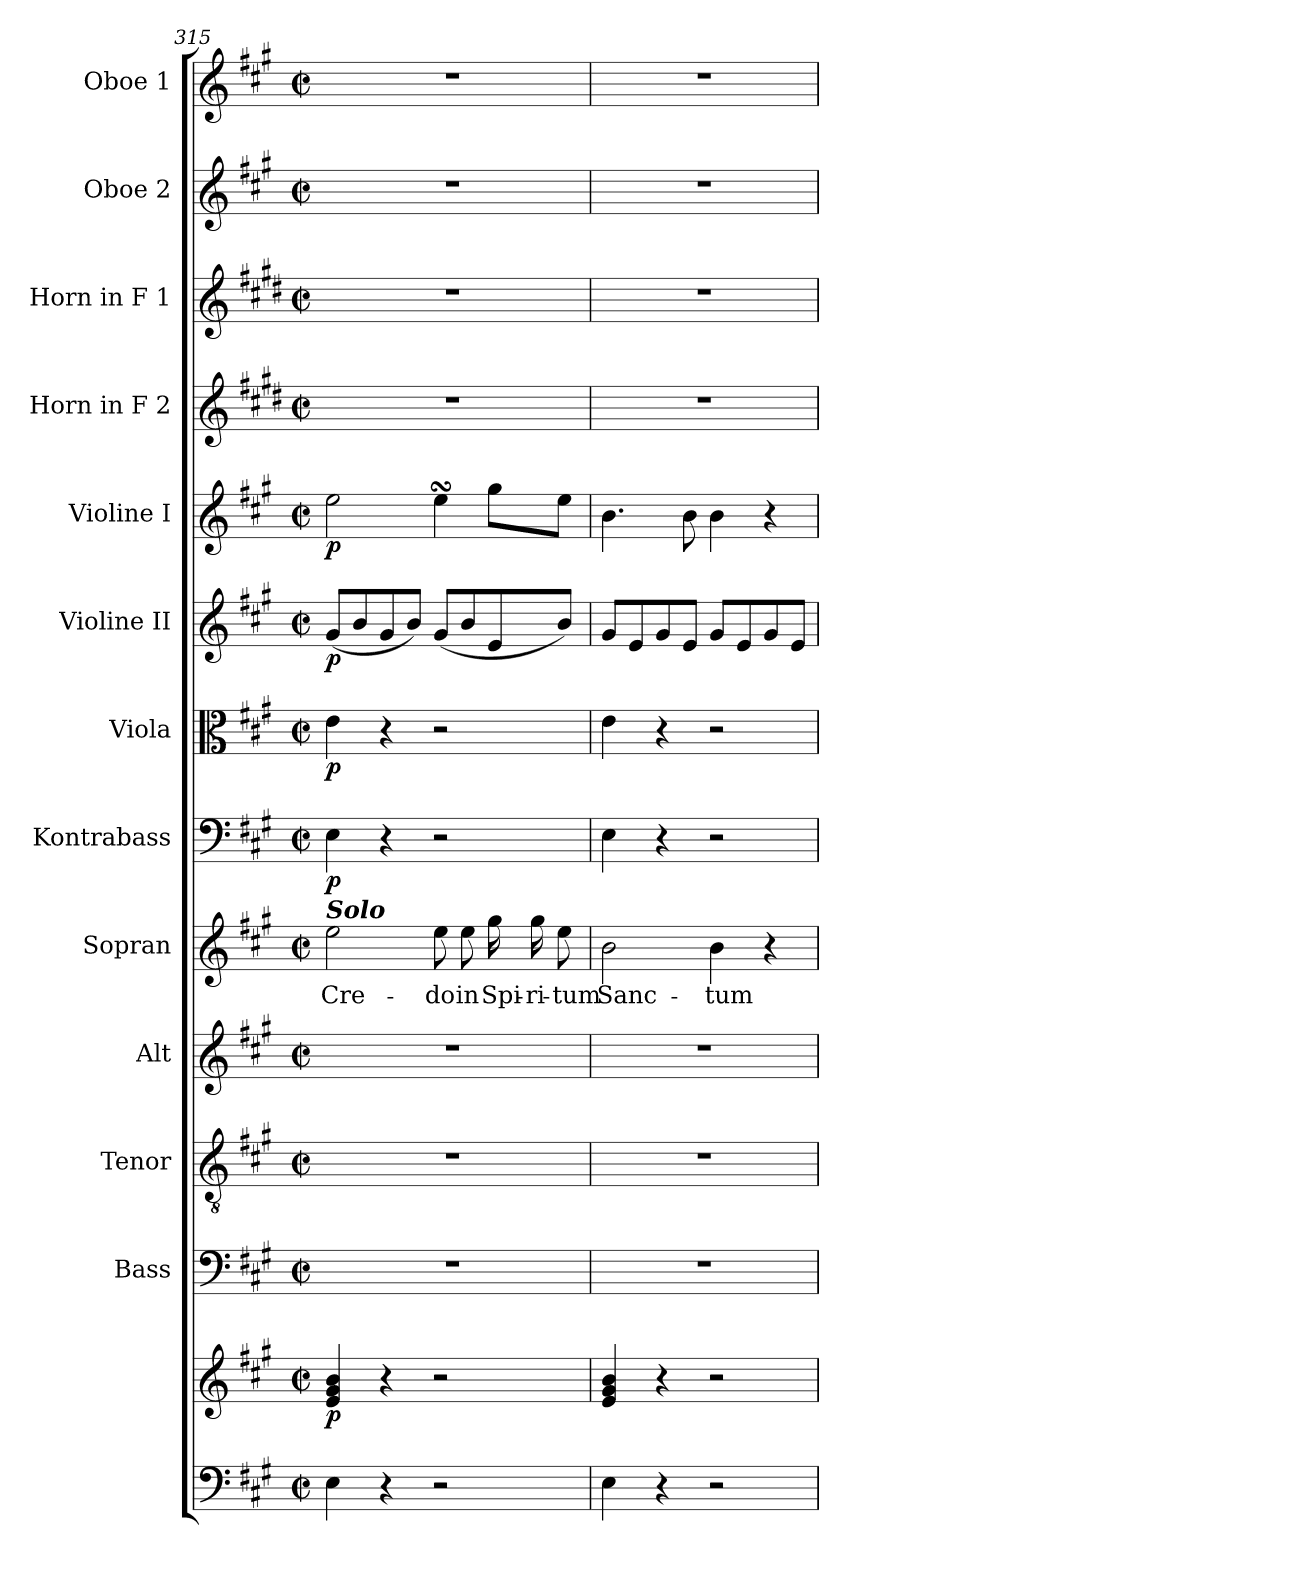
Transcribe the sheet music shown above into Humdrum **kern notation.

**kern	**kern	**dynam	**kern	**kern	**kern	**kern	**text	**kern	**dynam	**kern	**dynam	**kern	**dynam	**kern	**dynam	**kern	**kern	**kern	**kern
*part13	*part13	*part13	*part12	*part11	*part10	*part9	*part9	*part8	*part8	*part7	*part7	*part6	*part6	*part5	*part5	*part4	*part3	*part2	*part1
*staff14	*staff13	*staff13/14	*staff12	*staff11	*staff10	*staff9	*staff9	*staff8	*staff8	*staff7	*staff7	*staff6	*staff6	*staff5	*staff5	*staff4	*staff3	*staff2	*staff1
*	*	*	*I"Bass	*I"Tenor	*I"Alt	*I"Sopran	*	*I"Kontrabass	*	*I"Viola	*	*I"Violine II	*	*I"Violine I	*	*I"Horn in F 2	*I"Horn in F 1	*I"Oboe 2	*I"Oboe 1
*	*	*	*I'B.	*I'T.	*I'A.	*I'S.	*	*I'Kb.	*	*I'Vla.	*	*I'Vl. II	*	*I'Vl. I	*	*	*	*I'Ob.. 2	*I'Ob. 1
!!LO:PB:g=z
*clefF4	*clefG2	*	*clefF4	*clefGv2	*clefG2	*clefG2	*	*clefF4	*	*clefC3	*	*clefG2	*	*clefG2	*	*clefG2	*clefG2	*clefG2	*clefG2
*	*	*	*	*	*	*	*	*ITrd7c12	*	*	*	*	*	*	*	*ITrd4c7	*ITrd4c7	*	*
*k[f#c#g#]	*k[f#c#g#]	*	*k[f#c#g#]	*k[f#c#g#]	*k[f#c#g#]	*k[f#c#g#]	*	*k[f#c#g#]	*	*k[f#c#g#]	*	*k[f#c#g#]	*	*k[f#c#g#]	*	*k[f#c#g#]	*k[f#c#g#]	*k[f#c#g#]	*k[f#c#g#]
*A:	*A:	*	*A:	*A:	*A:	*A:	*	*A:	*	*A:	*	*A:	*	*A:	*	*A:	*A:	*A:	*A:
*M2/2	*M2/2	*	*M2/2	*M2/2	*M2/2	*M2/2	*	*M2/2	*	*M2/2	*	*M2/2	*	*M2/2	*	*M2/2	*M2/2	*M2/2	*M2/2
*met(c|)	*met(c|)	*	*met(c|)	*met(c|)	*met(c|)	*met(c|)	*	*met(c|)	*	*met(c|)	*	*met(c|)	*	*met(c|)	*	*met(c|)	*met(c|)	*met(c|)	*met(c|)
=315	=315	=315	=315	=315	=315	=315	=315	=315	=315	=315	=315	=315	=315	=315	=315	=315	=315	=315	=315
!	!	!	!	!	!	!LO:TX:a:Bi:t=Solo	!	!	!	!	!	!	!	!	!	!	!	!	!
!	!	!LO:DY:b	!	!	!	!	!LO:LY:b	!	!LO:DY:b	!	!LO:DY:b	!	!LO:DY:b	!	!LO:DY:b	!	!	!	!
4E\	4e/ 4g#/ 4b/	p	1r	1r	1r	2ee\	Cre-	4EE\	p	4e\	p	(<8g#/L	p	2ee\	p	1r	1r	1r	1r
.	.	.	.	.	.	.	.	.	.	.	.	8b/	.	.	.	.	.	.	.
4r	4r	.	.	.	.	.	.	4r	.	4r	.	8g#/	.	.	.	.	.	.	.
.	.	.	.	.	.	.	.	.	.	.	.	8b/J)	.	.	.	.	.	.	.
!	!	!	!	!	!	!	!LO:LY:b	!	!	!	!	!	!	!	!	!	!	!	!
2r	2r	.	.	.	.	8ee\	-do	2r	.	2r	.	(<8g#/L	.	4eesSSS\	.	.	.	.	.
!	!	!	!	!	!	!	!LO:LY:b	!	!	!	!	!	!	!	!	!	!	!	!
.	.	.	.	.	.	8ee\	in	.	.	.	.	8b/	.	.	.	.	.	.	.
!	!	!	!	!	!	!	!LO:LY:b	!	!	!	!	!	!	!	!	!	!	!	!
.	.	.	.	.	.	16gg#\	Spi-	.	.	.	.	8e/	.	8gg#\L	.	.	.	.	.
!	!	!	!	!	!	!	!LO:LY:b	!	!	!	!	!	!	!	!	!	!	!	!
.	.	.	.	.	.	16gg#\	-ri-	.	.	.	.	.	.	.	.	.	.	.	.
!	!	!	!	!	!	!	!LO:LY:b	!	!	!	!	!	!	!	!	!	!	!	!
.	.	.	.	.	.	8ee\	-tum	.	.	.	.	8b/J)	.	8ee\J	.	.	.	.	.
=316	=316	=316	=316	=316	=316	=316	=316	=316	=316	=316	=316	=316	=316	=316	=316	=316	=316	=316	=316
!	!	!	!	!	!	!	!LO:LY:b	!	!	!	!	!	!	!	!	!	!	!	!
4E\	4e/ 4g#/ 4b/	.	1r	1r	1r	2b\	Sanc-	4EE\	.	4e\	.	8g#/L	.	4.b\	.	1r	1r	1r	1r
.	.	.	.	.	.	.	.	.	.	.	.	8e/	.	.	.	.	.	.	.
4r	4r	.	.	.	.	.	.	4r	.	4r	.	8g#/	.	.	.	.	.	.	.
.	.	.	.	.	.	.	.	.	.	.	.	8e/J	.	8b\	.	.	.	.	.
!	!	!	!	!	!	!	!LO:LY:b	!	!	!	!	!	!	!	!	!	!	!	!
2r	2r	.	.	.	.	4b\	-tum	2r	.	2r	.	8g#/L	.	4b\	.	.	.	.	.
.	.	.	.	.	.	.	.	.	.	.	.	8e/	.	.	.	.	.	.	.
.	.	.	.	.	.	4r	.	.	.	.	.	8g#/	.	4r	.	.	.	.	.
.	.	.	.	.	.	.	.	.	.	.	.	8e/J	.	.	.	.	.	.	.
=	=	=	=	=	=	=	=	=	=	=	=	=	=	=	=	=	=	=	=
*-	*-	*-	*-	*-	*-	*-	*-	*-	*-	*-	*-	*-	*-	*-	*-	*-	*-	*-	*-
